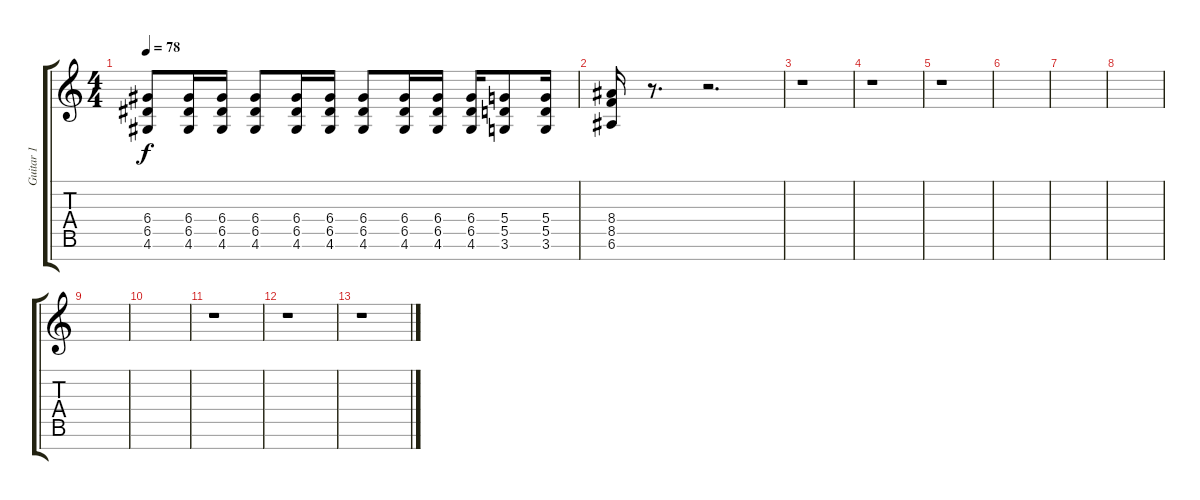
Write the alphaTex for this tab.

\track ("Guitar 1" "Guitar 1") {instrument distortionguitar}
\staff {score tabs}
\tuning (E4 B3 G3 D3 A2 E2 B1) {hide}
\ts (4 4)
\tempo 78
\clef g2
\ks c
(6.4 6.5 4.6).8{dy f} (6.4 6.5 4.6).16 (6.4 6.5 4.6).16 (6.4 6.5 4.6).8 (6.4 6.5 4.6).16 (6.4 6.5 4.6).16 (6.4 6.5 4.6).8 (6.4 6.5 4.6).16 (6.4 6.5 4.6).16 (6.4 6.5 4.6).16 (5.4 5.5 3.6).8 (5.4 5.5 3.6).16 |
(8.4 8.5 6.6).16 r.8{d} r.2{d} |
r.1 |
r.1 |
r.1 |
|
|
|
|
|
r.1 |
r.1 |
r.1
